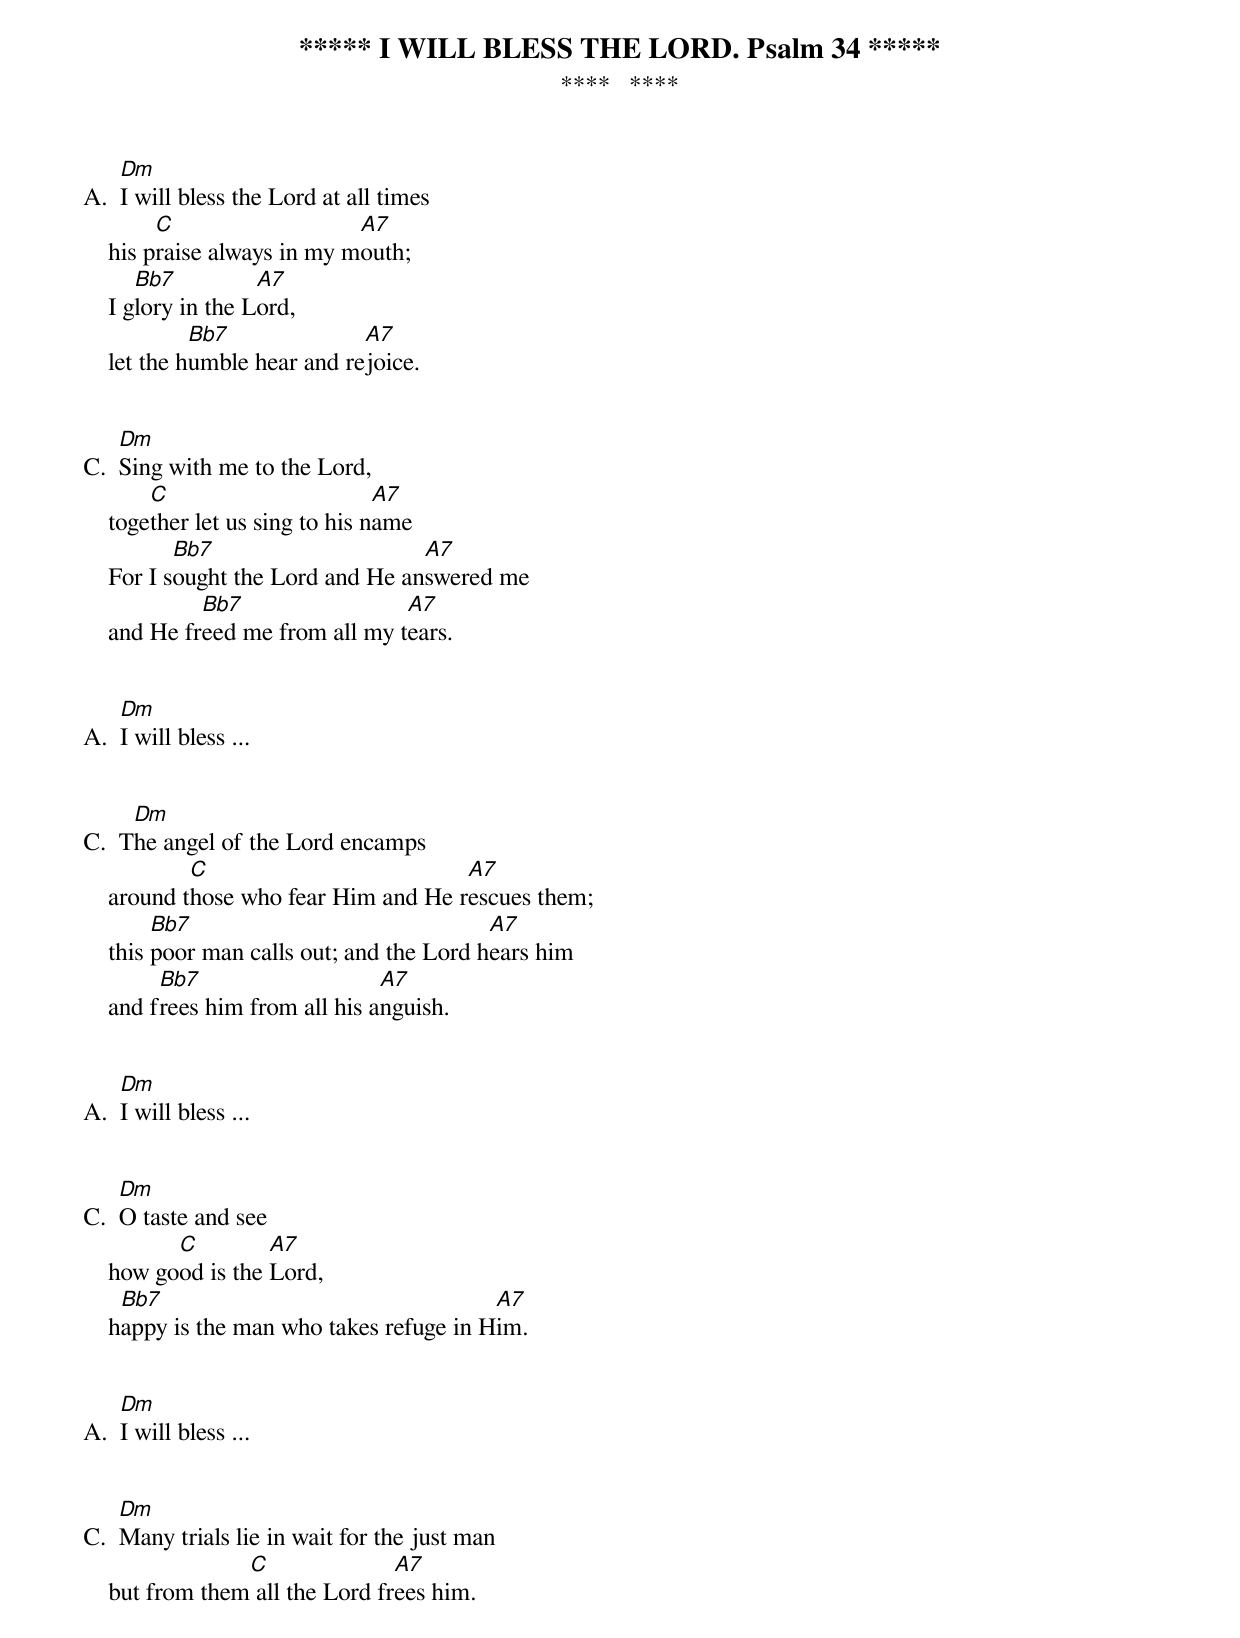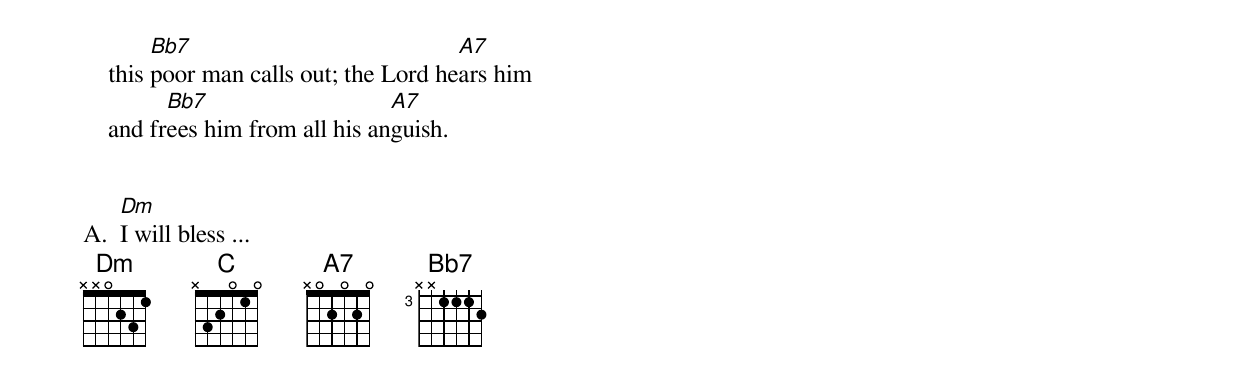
***** I WILL BLESS THE LORD. Psalm 34 *****
****   ****
    Dm
A.  I will bless the Lord at all times
         C                   A7
    his praise always in my mouth;
       Bb7          A7
    I glory in the Lord,
             Bb7              A7
    let the humble hear and rejoice.


    Dm
C.  Sing with me to the Lord,
        C                        A7
    together let us sing to his name
           Bb7                     A7
    For I sought the Lord and He answered me
             Bb7                 A7
    and He freed me from all my tears.


    Dm
A.  I will bless ...


     Dm
C.  The angel of the Lord encamps
            C                         A7
    around those who fear Him and He rescues them;
         Bb7                               A7
    this poor man calls out; and the Lord hears him
         Bb7                    A7
    and frees him from all his anguish.


    Dm
A.  I will bless ...


    Dm
C.  O taste and see
          C         A7
    how good is the Lord,
     Bb7                                  A7
    happy is the man who takes refuge in Him.


    Dm
A.  I will bless ...


    Dm
C.  Many trials lie in wait for the just man
                 C               A7
    but from them all the Lord frees him.
         Bb7                            A7
    this poor man calls out; the Lord hears him
          Bb7                    A7
    and frees him from all his anguish.


    Dm
A.  I will bless ...
